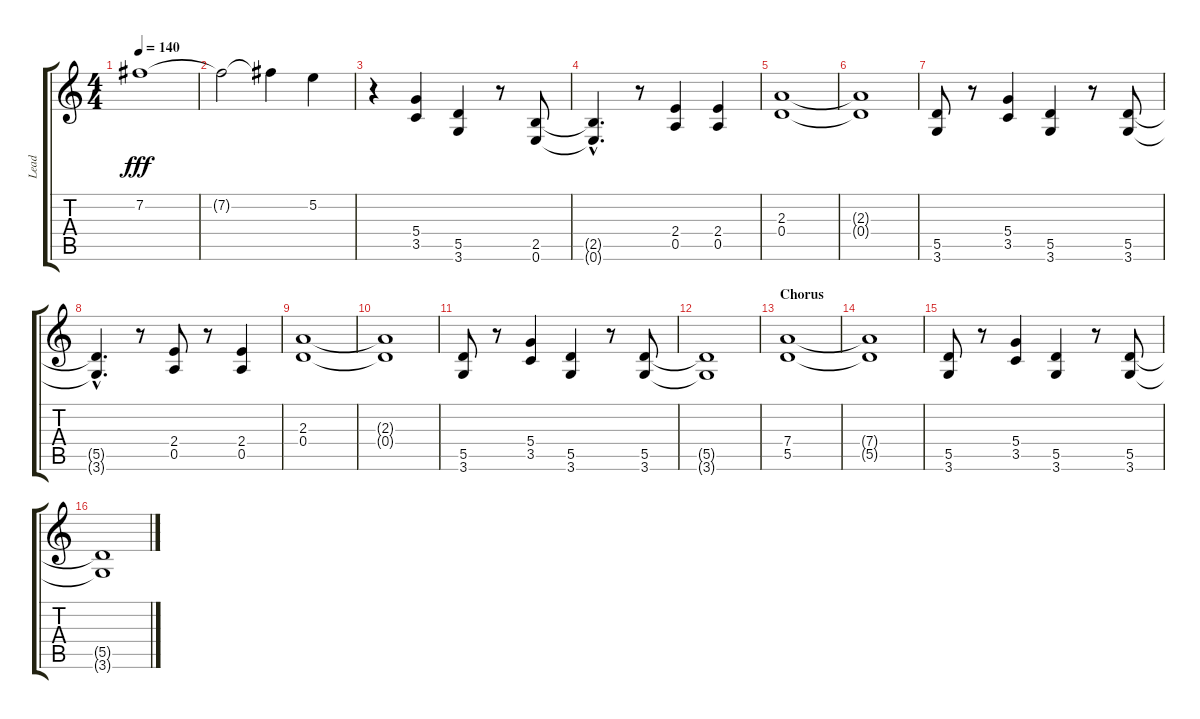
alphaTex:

\track ("Lead" "Lead") {instrument overdrivenguitar}
\staff {score tabs}
\tuning (E4 B3 G3 D3 A2 E2) {hide}
\ts (4 4)
\tempo 140
\clef g2
\ks c
7.2.1{dy fff} |
7.2{t}.2 7.2{t}.4 5.2.4 |
r.4 (5.4 3.5).4 (5.5 3.6).4 r.8 (2.5 0.6).8 |
(2.5{hac t} 0.6{hac t}).4{d} r.8 (2.4 0.5).4 (2.4 0.5).4 |
(2.3 0.4).1 |
(2.3{t} 0.4{t}).1 |
(5.5 3.6).8{instrument overdrivenguitar} r.8 (5.4 3.5).4 (5.5 3.6).4 r.8 (5.5 3.6).8 |
(5.5{hac t} 3.6{hac t}).4{d} r.8 (2.4 0.5).8 r.8 (2.4 0.5).4 |
(2.3 0.4).1 |
(2.3{t} 0.4{t}).1 |
(5.5 3.6).8 r.8 (5.4 3.5).4 (5.5 3.6).4 r.8 (5.5 3.6).8 |
(5.5{t} 3.6{t}).1 |
\section ("" "Chorus")
(7.4 5.5).1 |
(7.4{t} 5.5{t}).1 |
(5.5 3.6).8 r.8 (5.4 3.5).4 (5.5 3.6).4 r.8 (5.5 3.6).8 |
(5.5{t} 3.6{t}).1
